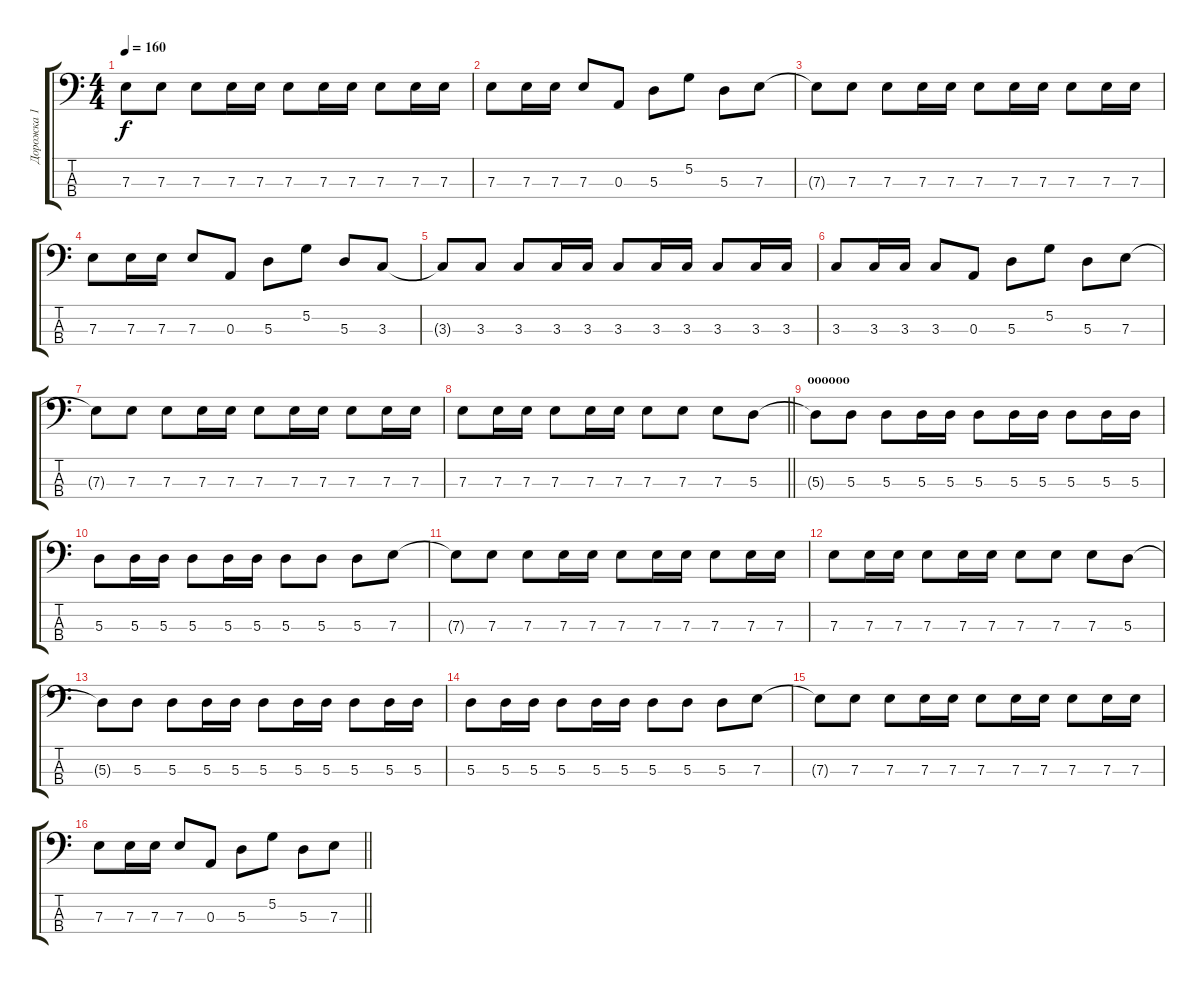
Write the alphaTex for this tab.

\track ("Дорожка 1" "Дорожка 1") {instrument electricbassfinger}
\staff {score tabs}
\tuning (G2 D2 A1 E1) {hide}
\ts (4 4)
\tempo 160
\clef f4
\ks c
7.3{t}.8{dy f} 7.3.8 7.3.8 7.3.16 7.3.16 7.3.8 7.3.16 7.3.16 7.3.8 7.3.16 7.3.16 |
7.3.8 7.3.16 7.3.16 7.3.8 0.3.8 5.3.8 5.2.8 5.3.8 7.3.8 |
7.3{t}.8 7.3.8 7.3.8 7.3.16 7.3.16 7.3.8 7.3.16 7.3.16 7.3.8 7.3.16 7.3.16 |
7.3.8 7.3.16 7.3.16 7.3.8 0.3.8 5.3.8 5.2.8 5.3.8 3.3.8 |
3.3{t}.8 3.3.8 3.3.8 3.3.16 3.3.16 3.3.8 3.3.16 3.3.16 3.3.8 3.3.16 3.3.16 |
3.3.8 3.3.16 3.3.16 3.3.8 0.3.8 5.3.8 5.2.8 5.3.8 7.3.8 |
7.3{t}.8 7.3.8 7.3.8 7.3.16 7.3.16 7.3.8 7.3.16 7.3.16 7.3.8 7.3.16 7.3.16 |
\barLineRight lightlight
7.3.8 7.3.16 7.3.16 7.3.8 7.3.16 7.3.16 7.3.8 7.3.8 7.3.8 5.3.8 |
\section ("" "оооооо")
5.3{t}.8 5.3.8 5.3.8 5.3.16 5.3.16 5.3.8 5.3.16 5.3.16 5.3.8 5.3.16 5.3.16 |
5.3.8 5.3.16 5.3.16 5.3.8 5.3.16 5.3.16 5.3.8 5.3.8 5.3.8 7.3.8 |
7.3{t}.8 7.3.8 7.3.8 7.3.16 7.3.16 7.3.8 7.3.16 7.3.16 7.3.8 7.3.16 7.3.16 |
7.3.8 7.3.16 7.3.16 7.3.8 7.3.16 7.3.16 7.3.8 7.3.8 7.3.8 5.3.8 |
5.3{t}.8 5.3.8 5.3.8 5.3.16 5.3.16 5.3.8 5.3.16 5.3.16 5.3.8 5.3.16 5.3.16 |
5.3.8 5.3.16 5.3.16 5.3.8 5.3.16 5.3.16 5.3.8 5.3.8 5.3.8 7.3.8 |
7.3{t}.8 7.3.8 7.3.8 7.3.16 7.3.16 7.3.8 7.3.16 7.3.16 7.3.8 7.3.16 7.3.16 |
\barLineRight lightlight
7.3.8 7.3.16 7.3.16 7.3.8 0.3.8 5.3.8 5.2.8 5.3.8 7.3.8
